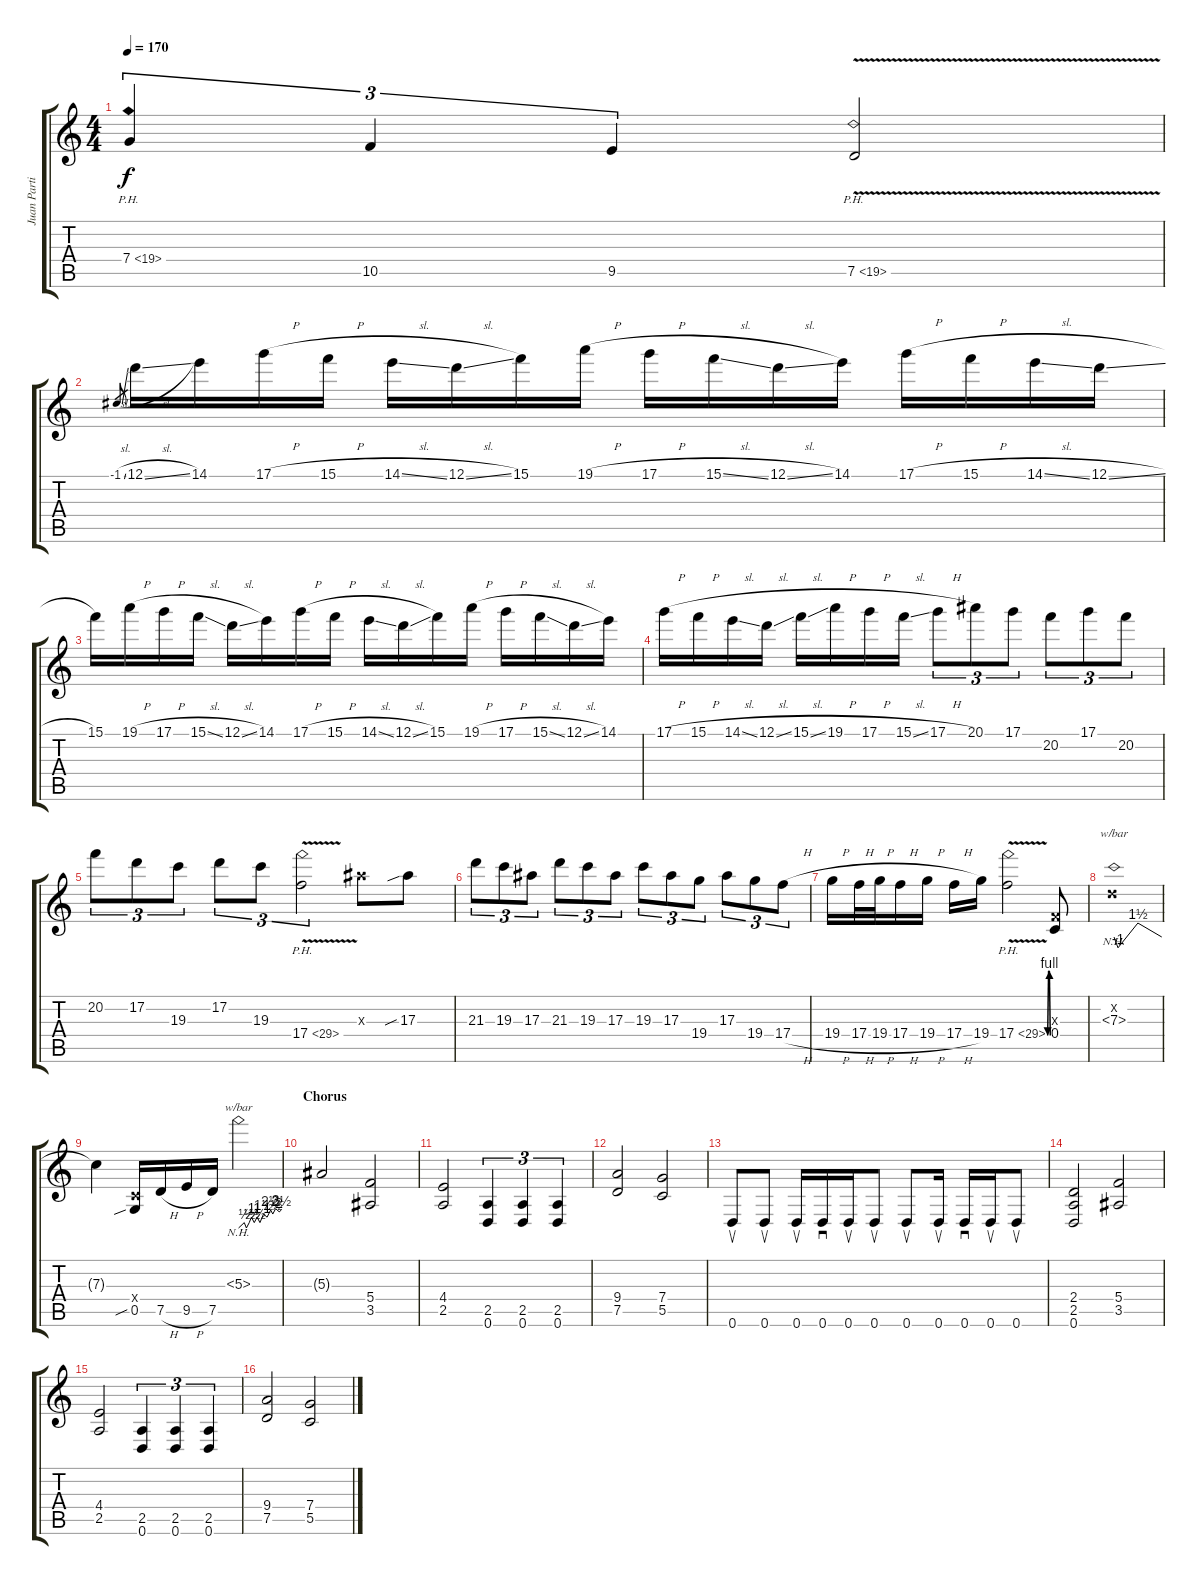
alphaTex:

\track ("Juan Partida" "Juan Parti") {instrument distortionguitar}
\staff {score tabs}
\tuning (D4 A3 F3 C3 G2 D2) {hide}
\ts (4 4)
\tempo 170
\clef g2
\ks c
7.4{ph 12}.4{tu (3 2) dy f} 10.5.4{tu (3 2)} 9.5.4{tu (3 2)} 7.5{ph 12 v}.2 |
-1.1{sl}.8{gr} 12.1{sl}.16 14.1.16 17.1{h}.16 15.1{h}.16 14.1{sl}.16 12.1{sl}.16 15.1.16 19.1{h}.16 17.1{h}.16 15.1{sl}.16 12.1{sl}.16 14.1.16 17.1{h}.16 15.1{h}.16 14.1{sl}.16 12.1{sl}.16 |
15.1.16 19.1{h}.16 17.1{h}.16 15.1{sl}.16 12.1{sl}.16 14.1.16 17.1{h}.16 15.1{h}.16 14.1{sl}.16 12.1{sl}.16 15.1.16 19.1{h}.16 17.1{h}.16 15.1{sl}.16 12.1{sl}.16 14.1.16 |
17.1{h}.16 15.1{h}.16 14.1{sl}.16 12.1{sl}.16 15.1{sl}.16 19.1{h}.16 17.1{h}.16 15.1{sl}.16 17.1{h}.8{tu (3 2)} 20.1.8{tu (3 2)} 17.1.8{tu (3 2)} 20.2.8{tu (3 2)} 17.1.8{tu (3 2)} 20.2.8{tu (3 2)} |
20.2.8{tu (3 2)} 17.2.8{tu (3 2)} 19.3.8{tu (3 2)} 17.2.8{tu (3 2)} 19.3.8{tu (3 2)} 17.4{ph 12 v}.2{tu (3 2)} 17.3{x}.8 17.3{sib}.8 |
21.3.8{tu (3 2)} 19.3.8{tu (3 2)} 17.3.8{tu (3 2)} 21.3.8{tu (3 2)} 19.3.8{tu (3 2)} 17.3.8{tu (3 2)} 19.3.8{tu (3 2)} 17.3.8{tu (3 2)} 19.4.8{tu (3 2)} 17.3.8{tu (3 2)} 19.4.8{tu (3 2)} 17.4{h}.8{tu (3 2)} |
19.4{h}.16 17.4{h}.32 19.4{h}.32 17.4{h}.16 19.4{h}.16 17.4{h}.16 19.4.16 17.4{be (custom 0 0 15 4 30 4 45 0 60 0) ph 12 v}.2 (0.3{x} 0.4).8 |
(5.2{x} 7.3{nh}).1{tbe (custom default 0 0 5 -4 30 6 60 0)} |
7.3{t}.4 (0.4{x} 0.5{sib}).16 7.5{h}.16 9.5{h}.16 7.5.16 5.3{nh}.2{tbe (custom default 0 0 8 2 11 0 15 2 18 4 22 2 26 4 30 2 35 6 40 4 45 10 48 6 52 12 57 8 60 10)} |
\section ("" "Chorus")
5.3{t}.2 (5.4 3.5).2 |
(4.4 2.5).2 (2.5 0.6).4{tu (3 2)} (2.5 0.6).4{tu (3 2)} (2.5 0.6).4{tu (3 2)} |
(9.4 7.5).2 (7.4 5.5).2 |
0.6.8{su} 0.6.8{su} 0.6.16{su} 0.6.16{sd} 0.6.16{su} 0.6.8{su} 0.6.8{su} 0.6.16{su} 0.6.16{sd} 0.6.16{su} 0.6.8{su} |
(2.4 2.5 0.6).2 (5.4 3.5).2 |
(4.4 2.5).2 (2.5 0.6).4{tu (3 2)} (2.5 0.6).4{tu (3 2)} (2.5 0.6).4{tu (3 2)} |
(9.4 7.5).2 (7.4 5.5).2
